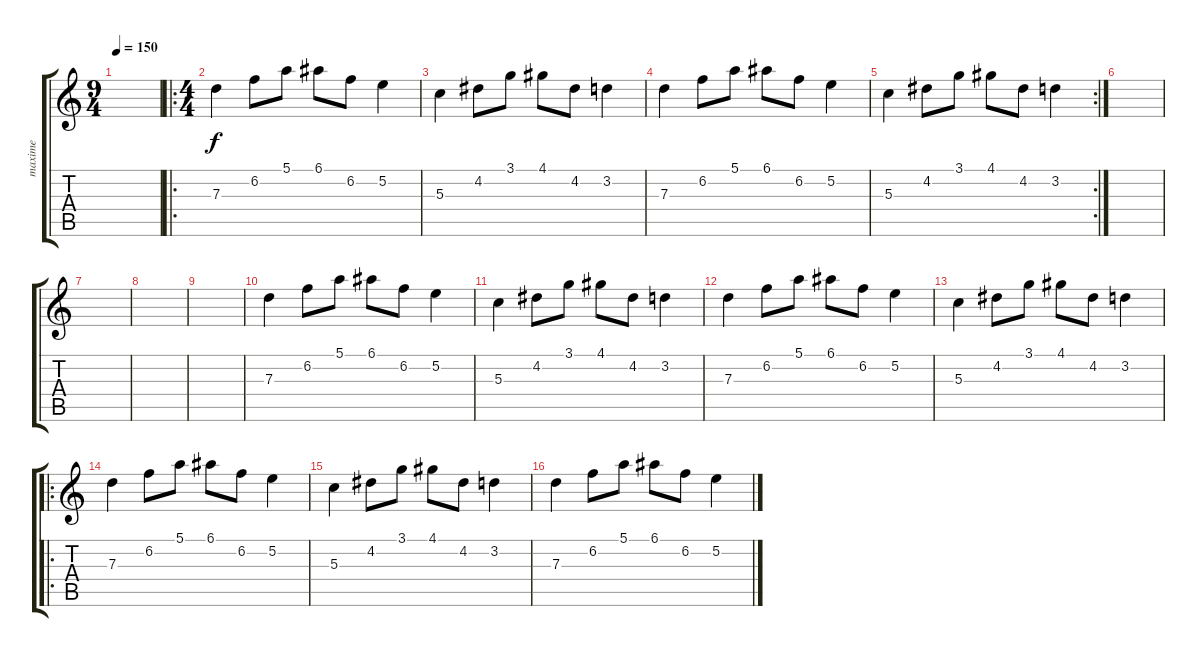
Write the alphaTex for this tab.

\track ("maxime" "maxime") {instrument overdrivenguitar}
\staff {score tabs}
\tuning (E4 B3 G3 D3 A2 E2) {hide}
\ts (9 4)
\tempo 150
\clef g2
\ks c
|
\ro
\ts (4 4)
7.3.4 6.2.8 5.1.8 6.1.8 6.2.8 5.2.4 |
5.3.4 4.2.8 3.1.8 4.1.8 4.2.8 3.2.4 |
7.3.4 6.2.8 5.1.8 6.1.8 6.2.8 5.2.4 |
\rc 2
5.3.4 4.2.8 3.1.8 4.1.8 4.2.8 3.2.4 |
|
|
|
|
7.3.4 6.2.8 5.1.8 6.1.8 6.2.8 5.2.4 |
5.3.4 4.2.8 3.1.8 4.1.8 4.2.8 3.2.4 |
7.3.4 6.2.8 5.1.8 6.1.8 6.2.8 5.2.4 |
5.3.4 4.2.8 3.1.8 4.1.8 4.2.8 3.2.4 |
\ro
7.3.4 6.2.8 5.1.8 6.1.8 6.2.8 5.2.4 |
5.3.4 4.2.8 3.1.8 4.1.8 4.2.8 3.2.4 |
7.3.4 6.2.8 5.1.8 6.1.8 6.2.8 5.2.4
